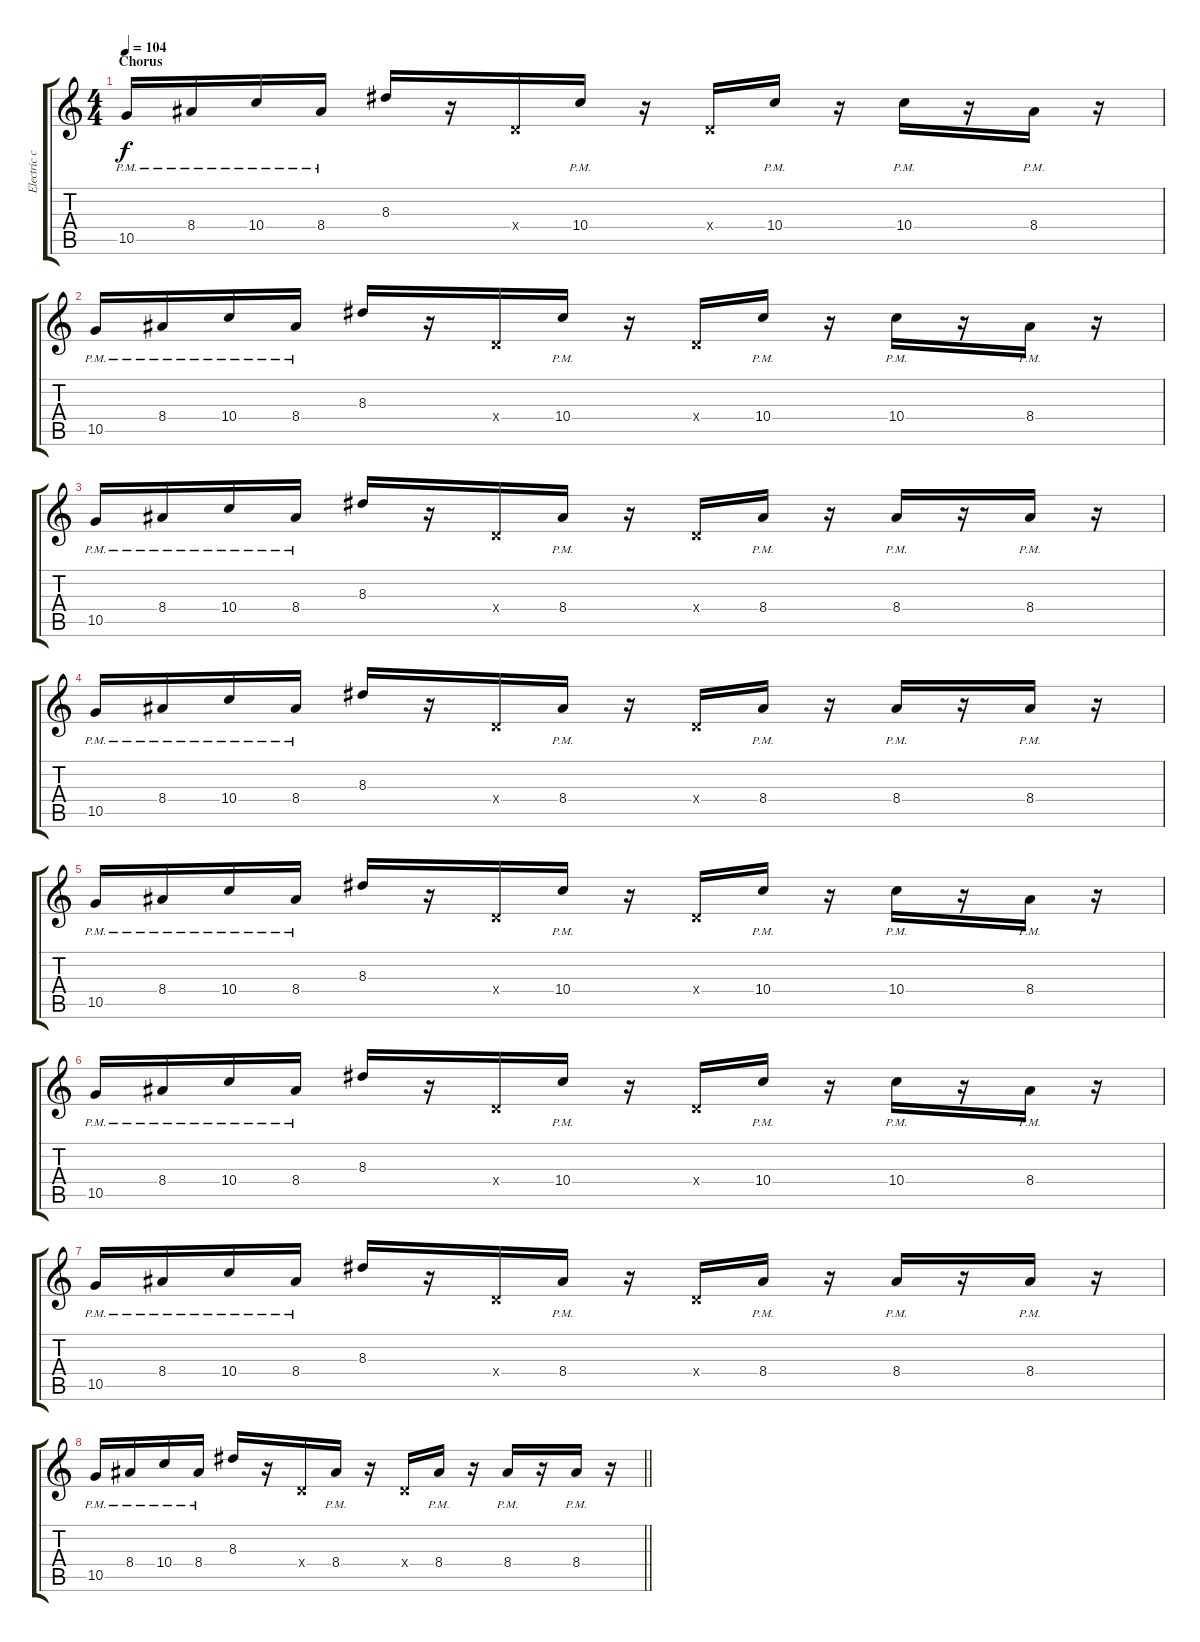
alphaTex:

\track ("Electric clean guitar" "Electric c") {instrument electricguitarclean}
\staff {score tabs}
\tuning (E4 B3 G3 D3 A2 E2) {hide}
\ts (4 4)
\section ("" "Chorus")
\tempo 104
\clef g2
\ks c
10.5{pm}.16{dy f volume 12 balance 3} 8.4{pm}.16 10.4{pm}.16 8.4{pm}.16 8.3.16 r.16 0.4{x}.16 10.4{pm}.16 r.16 0.4{x}.16 10.4{pm}.16 r.16 10.4{pm}.16 r.16 8.4{pm}.16 r.16 |
10.5{pm}.16 8.4{pm}.16 10.4{pm}.16 8.4{pm}.16 8.3.16 r.16 0.4{x}.16 10.4{pm}.16 r.16 0.4{x}.16 10.4{pm}.16 r.16 10.4{pm}.16 r.16 8.4{pm}.16 r.16 |
10.5{pm}.16 8.4{pm}.16 10.4{pm}.16 8.4{pm}.16 8.3.16 r.16 0.4{x}.16 8.4{pm}.16 r.16 0.4{x}.16 8.4{pm}.16 r.16 8.4{pm}.16 r.16 8.4{pm}.16 r.16 |
10.5{pm}.16 8.4{pm}.16 10.4{pm}.16 8.4{pm}.16 8.3.16 r.16 0.4{x}.16 8.4{pm}.16 r.16 0.4{x}.16 8.4{pm}.16 r.16 8.4{pm}.16 r.16 8.4{pm}.16 r.16 |
10.5{pm}.16 8.4{pm}.16 10.4{pm}.16 8.4{pm}.16 8.3.16 r.16 0.4{x}.16 10.4{pm}.16 r.16 0.4{x}.16 10.4{pm}.16 r.16 10.4{pm}.16 r.16 8.4{pm}.16 r.16 |
10.5{pm}.16 8.4{pm}.16 10.4{pm}.16 8.4{pm}.16 8.3.16 r.16 0.4{x}.16 10.4{pm}.16 r.16 0.4{x}.16 10.4{pm}.16 r.16 10.4{pm}.16 r.16 8.4{pm}.16 r.16 |
10.5{pm}.16 8.4{pm}.16 10.4{pm}.16 8.4{pm}.16 8.3.16 r.16 0.4{x}.16 8.4{pm}.16 r.16 0.4{x}.16 8.4{pm}.16 r.16 8.4{pm}.16 r.16 8.4{pm}.16 r.16 |
\barLineRight lightlight
10.5{pm}.16 8.4{pm}.16 10.4{pm}.16 8.4{pm}.16 8.3.16 r.16 0.4{x}.16 8.4{pm}.16 r.16 0.4{x}.16 8.4{pm}.16 r.16 8.4{pm}.16 r.16 8.4{pm}.16 r.16
